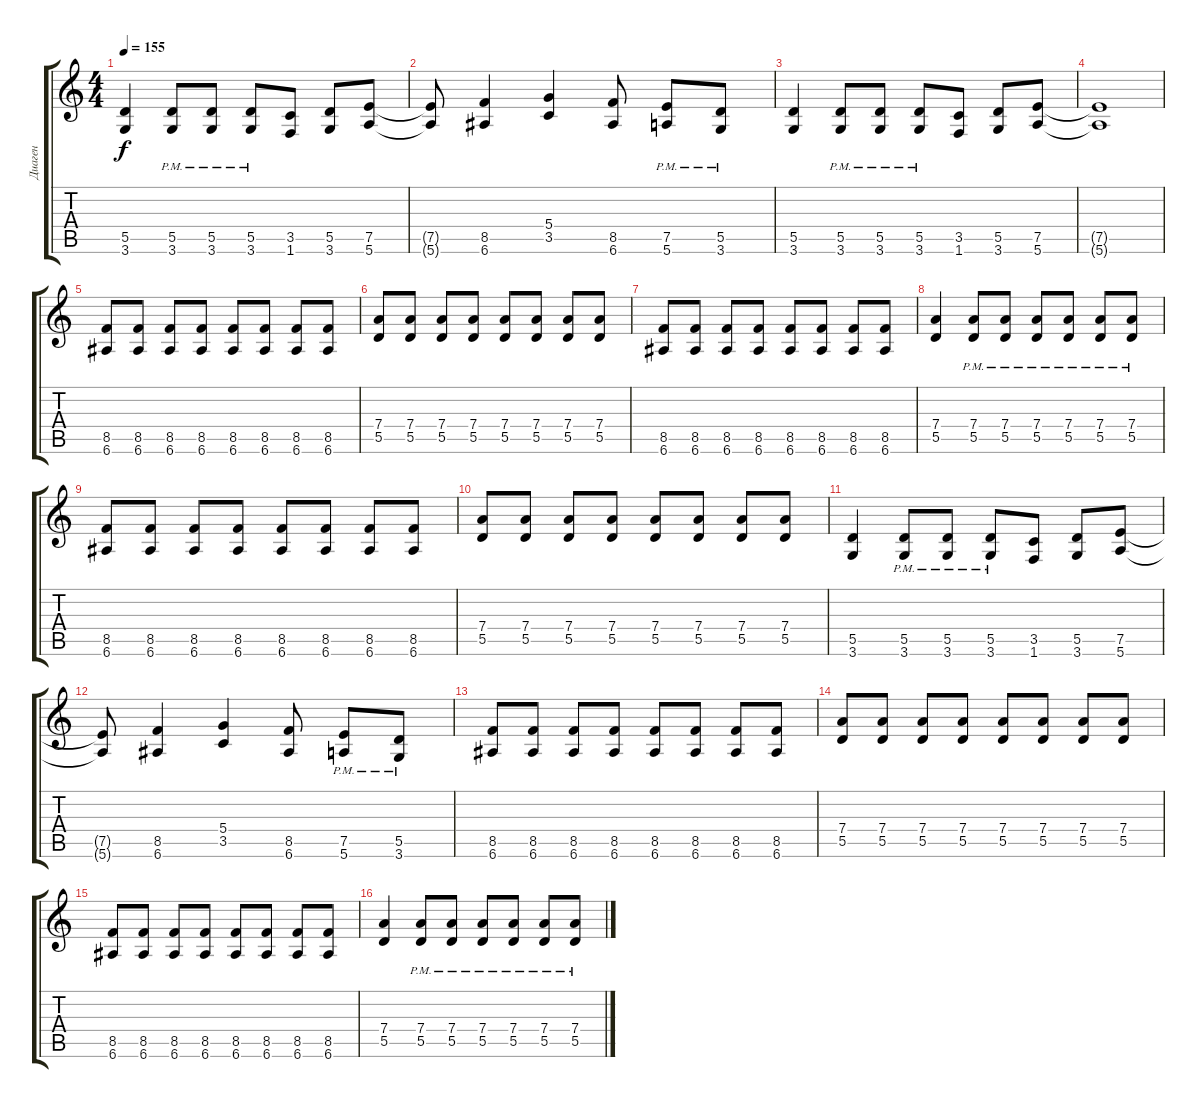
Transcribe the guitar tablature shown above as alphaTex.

\track ("Диаген" "Диаген") {instrument overdrivenguitar}
\staff {score tabs}
\tuning (E4 B3 G3 D3 A2 E2) {hide}
\ts (4 4)
\tempo 155
\clef g2
\ks c
(5.5 3.6).4{dy f} (5.5{pm} 3.6{pm}).8 (5.5{pm} 3.6{pm}).8 (5.5{pm} 3.6{pm}).8 (3.5 1.6).8 (5.5 3.6).8 (7.5 5.6).8 |
(7.5{t} 5.6{t}).8 (8.5 6.6).4 (5.4 3.5).4 (8.5 6.6).8 (7.5{pm} 5.6).8 (5.5{pm} 3.6{pm}).8 |
(5.5 3.6).4 (5.5{pm} 3.6{pm}).8 (5.5{pm} 3.6{pm}).8 (5.5{pm} 3.6{pm}).8 (3.5 1.6).8 (5.5 3.6).8 (7.5 5.6).8 |
(7.5{t} 5.6{t}).1 |
(8.5 6.6).8 (8.5 6.6).8 (8.5 6.6).8 (8.5 6.6).8 (8.5 6.6).8 (8.5 6.6).8 (8.5 6.6).8 (8.5 6.6).8 |
(7.4 5.5).8 (7.4 5.5).8 (7.4 5.5).8 (7.4 5.5).8 (7.4 5.5).8 (7.4 5.5).8 (7.4 5.5).8 (7.4 5.5).8 |
(8.5 6.6).8 (8.5 6.6).8 (8.5 6.6).8 (8.5 6.6).8 (8.5 6.6).8 (8.5 6.6).8 (8.5 6.6).8 (8.5 6.6).8 |
(7.4 5.5).4 (7.4{pm} 5.5{pm}).8 (7.4{pm} 5.5{pm}).8 (7.4{pm} 5.5{pm}).8 (7.4{pm} 5.5{pm}).8 (7.4{pm} 5.5{pm}).8 (7.4{pm} 5.5{pm}).8 |
(8.5 6.6).8 (8.5 6.6).8 (8.5 6.6).8 (8.5 6.6).8 (8.5 6.6).8 (8.5 6.6).8 (8.5 6.6).8 (8.5 6.6).8 |
(7.4 5.5).8 (7.4 5.5).8 (7.4 5.5).8 (7.4 5.5).8 (7.4 5.5).8 (7.4 5.5).8 (7.4 5.5).8 (7.4 5.5).8 |
(5.5 3.6).4 (5.5{pm} 3.6{pm}).8 (5.5{pm} 3.6{pm}).8 (5.5{pm} 3.6{pm}).8 (3.5 1.6).8 (5.5 3.6).8 (7.5 5.6).8 |
(7.5{t} 5.6{t}).8 (8.5 6.6).4 (5.4 3.5).4 (8.5 6.6).8 (7.5{pm} 5.6).8 (5.5{pm} 3.6{pm}).8 |
(8.5 6.6).8 (8.5 6.6).8 (8.5 6.6).8 (8.5 6.6).8 (8.5 6.6).8 (8.5 6.6).8 (8.5 6.6).8 (8.5 6.6).8 |
(7.4 5.5).8 (7.4 5.5).8 (7.4 5.5).8 (7.4 5.5).8 (7.4 5.5).8 (7.4 5.5).8 (7.4 5.5).8 (7.4 5.5).8 |
(8.5 6.6).8 (8.5 6.6).8 (8.5 6.6).8 (8.5 6.6).8 (8.5 6.6).8 (8.5 6.6).8 (8.5 6.6).8 (8.5 6.6).8 |
(7.4 5.5).4 (7.4{pm} 5.5{pm}).8 (7.4{pm} 5.5{pm}).8 (7.4{pm} 5.5{pm}).8 (7.4{pm} 5.5{pm}).8 (7.4{pm} 5.5{pm}).8 (7.4{pm} 5.5{pm}).8
